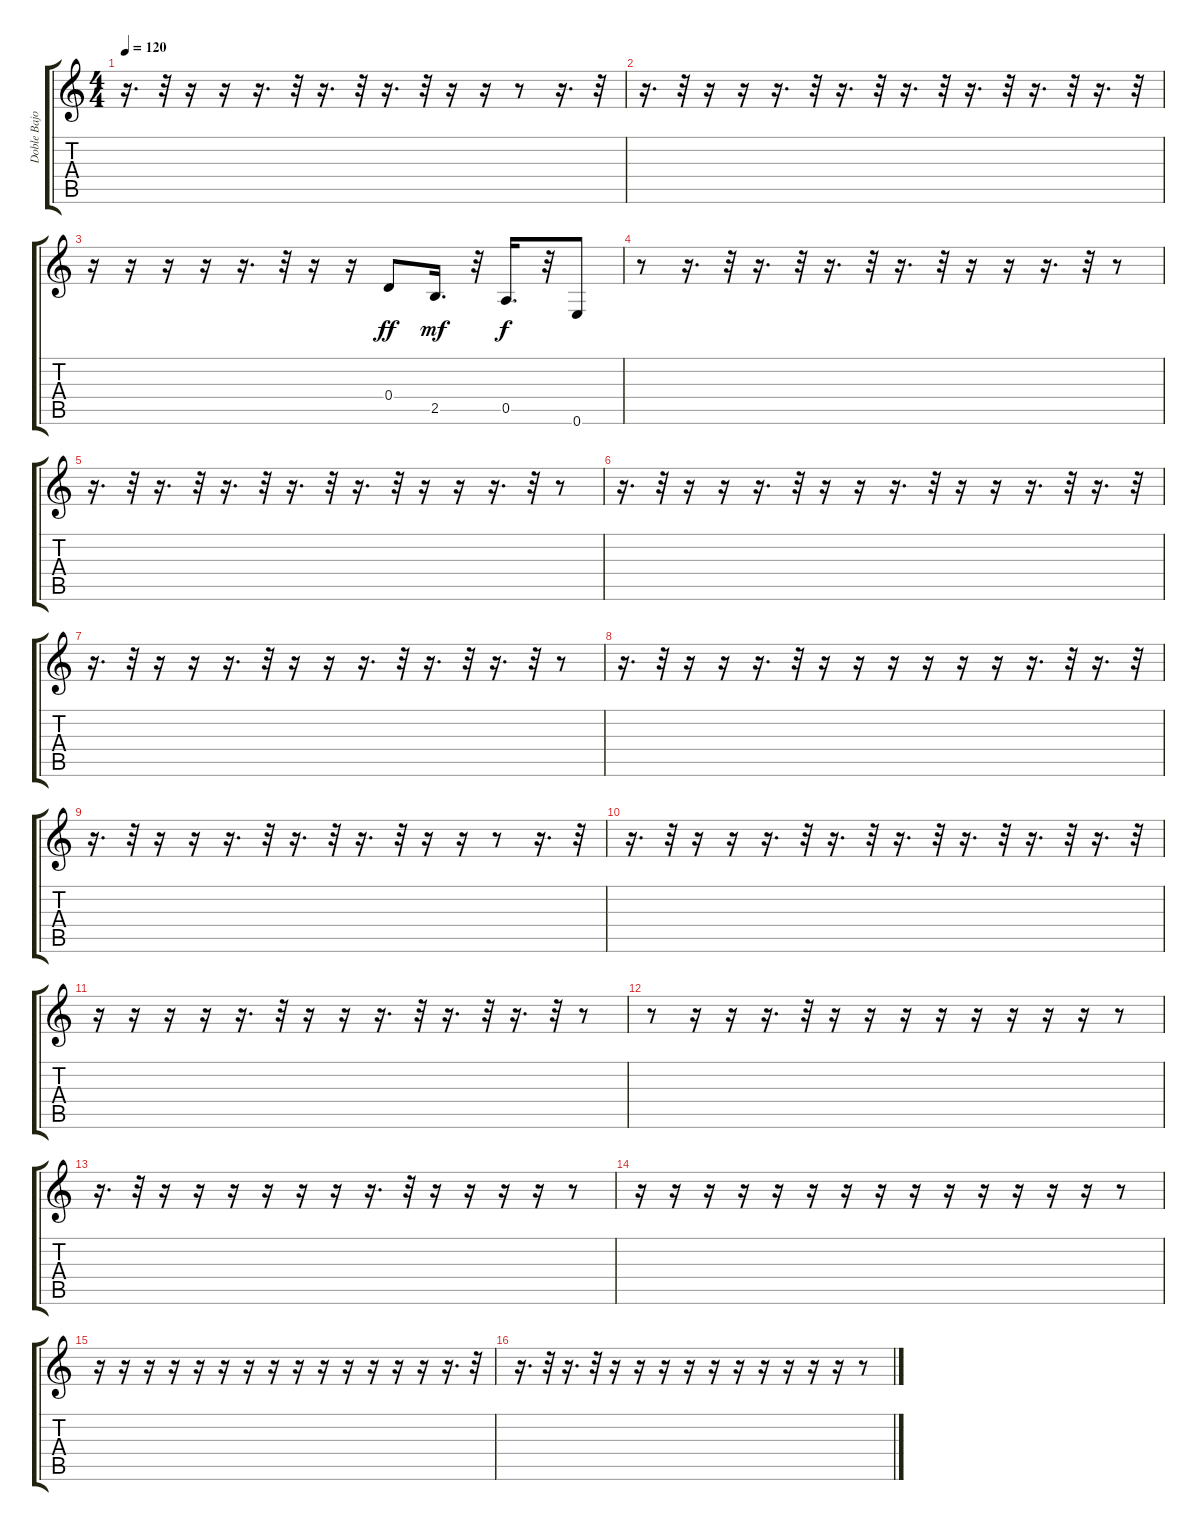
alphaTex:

\track ("Doble Bajo " "Doble Bajo") {instrument electricbasspick}
\staff {score tabs}
\tuning (E4 B3 G3 D3 A2 E2) {hide}
\ts (4 4)
\tempo 120
\clef g2
\ks c
r.16{d dy f} r.32 r.16 r.16 r.16{d} r.32 r.16{d} r.32 r.16{d} r.32 r.16 r.16 r.8 r.16{d} r.32 |
r.16{d} r.32 r.16 r.16 r.16{d} r.32 r.16{d} r.32 r.16{d} r.32 r.16{d} r.32 r.16{d} r.32 r.16{d} r.32 |
r.16 r.16 r.16 r.16 r.16{d} r.32 r.16 r.16 0.4.8{dy ff} 2.5.16{d dy mf} r.32 0.5.16{d dy f} r.32 0.6.8 |
r.8 r.16{d} r.32 r.16{d} r.32 r.16{d} r.32 r.16{d} r.32 r.16 r.16 r.16{d} r.32 r.8 |
r.16{d} r.32 r.16{d} r.32 r.16{d} r.32 r.16{d} r.32 r.16{d} r.32 r.16 r.16 r.16{d} r.32 r.8 |
r.16{d} r.32 r.16 r.16 r.16{d} r.32 r.16 r.16 r.16{d} r.32 r.16 r.16 r.16{d} r.32 r.16{d} r.32 |
r.16{d} r.32 r.16 r.16 r.16{d} r.32 r.16 r.16 r.16{d} r.32 r.16{d} r.32 r.16{d} r.32 r.8 |
r.16{d} r.32 r.16 r.16 r.16{d} r.32 r.16 r.16 r.16 r.16 r.16 r.16 r.16{d} r.32 r.16{d} r.32 |
r.16{d} r.32 r.16 r.16 r.16{d} r.32 r.16{d} r.32 r.16{d} r.32 r.16 r.16 r.8 r.16{d} r.32 |
r.16{d} r.32 r.16 r.16 r.16{d} r.32 r.16{d} r.32 r.16{d} r.32 r.16{d} r.32 r.16{d} r.32 r.16{d} r.32 |
r.16 r.16 r.16 r.16 r.16{d} r.32 r.16 r.16 r.16{d} r.32 r.16{d} r.32 r.16{d} r.32 r.8 |
r.8 r.16 r.16 r.16{d} r.32 r.16 r.16 r.16 r.16 r.16 r.16 r.16 r.16 r.8 |
r.16{d} r.32 r.16 r.16 r.16 r.16 r.16 r.16 r.16{d} r.32 r.16 r.16 r.16 r.16 r.8 |
r.16 r.16 r.16 r.16 r.16 r.16 r.16 r.16 r.16 r.16 r.16 r.16 r.16 r.16 r.8 |
r.16 r.16 r.16 r.16 r.16 r.16 r.16 r.16 r.16 r.16 r.16 r.16 r.16 r.16 r.16{d} r.32 |
r.16{d} r.32 r.16{d} r.32 r.16 r.16 r.16 r.16 r.16 r.16 r.16 r.16 r.16 r.16 r.8
